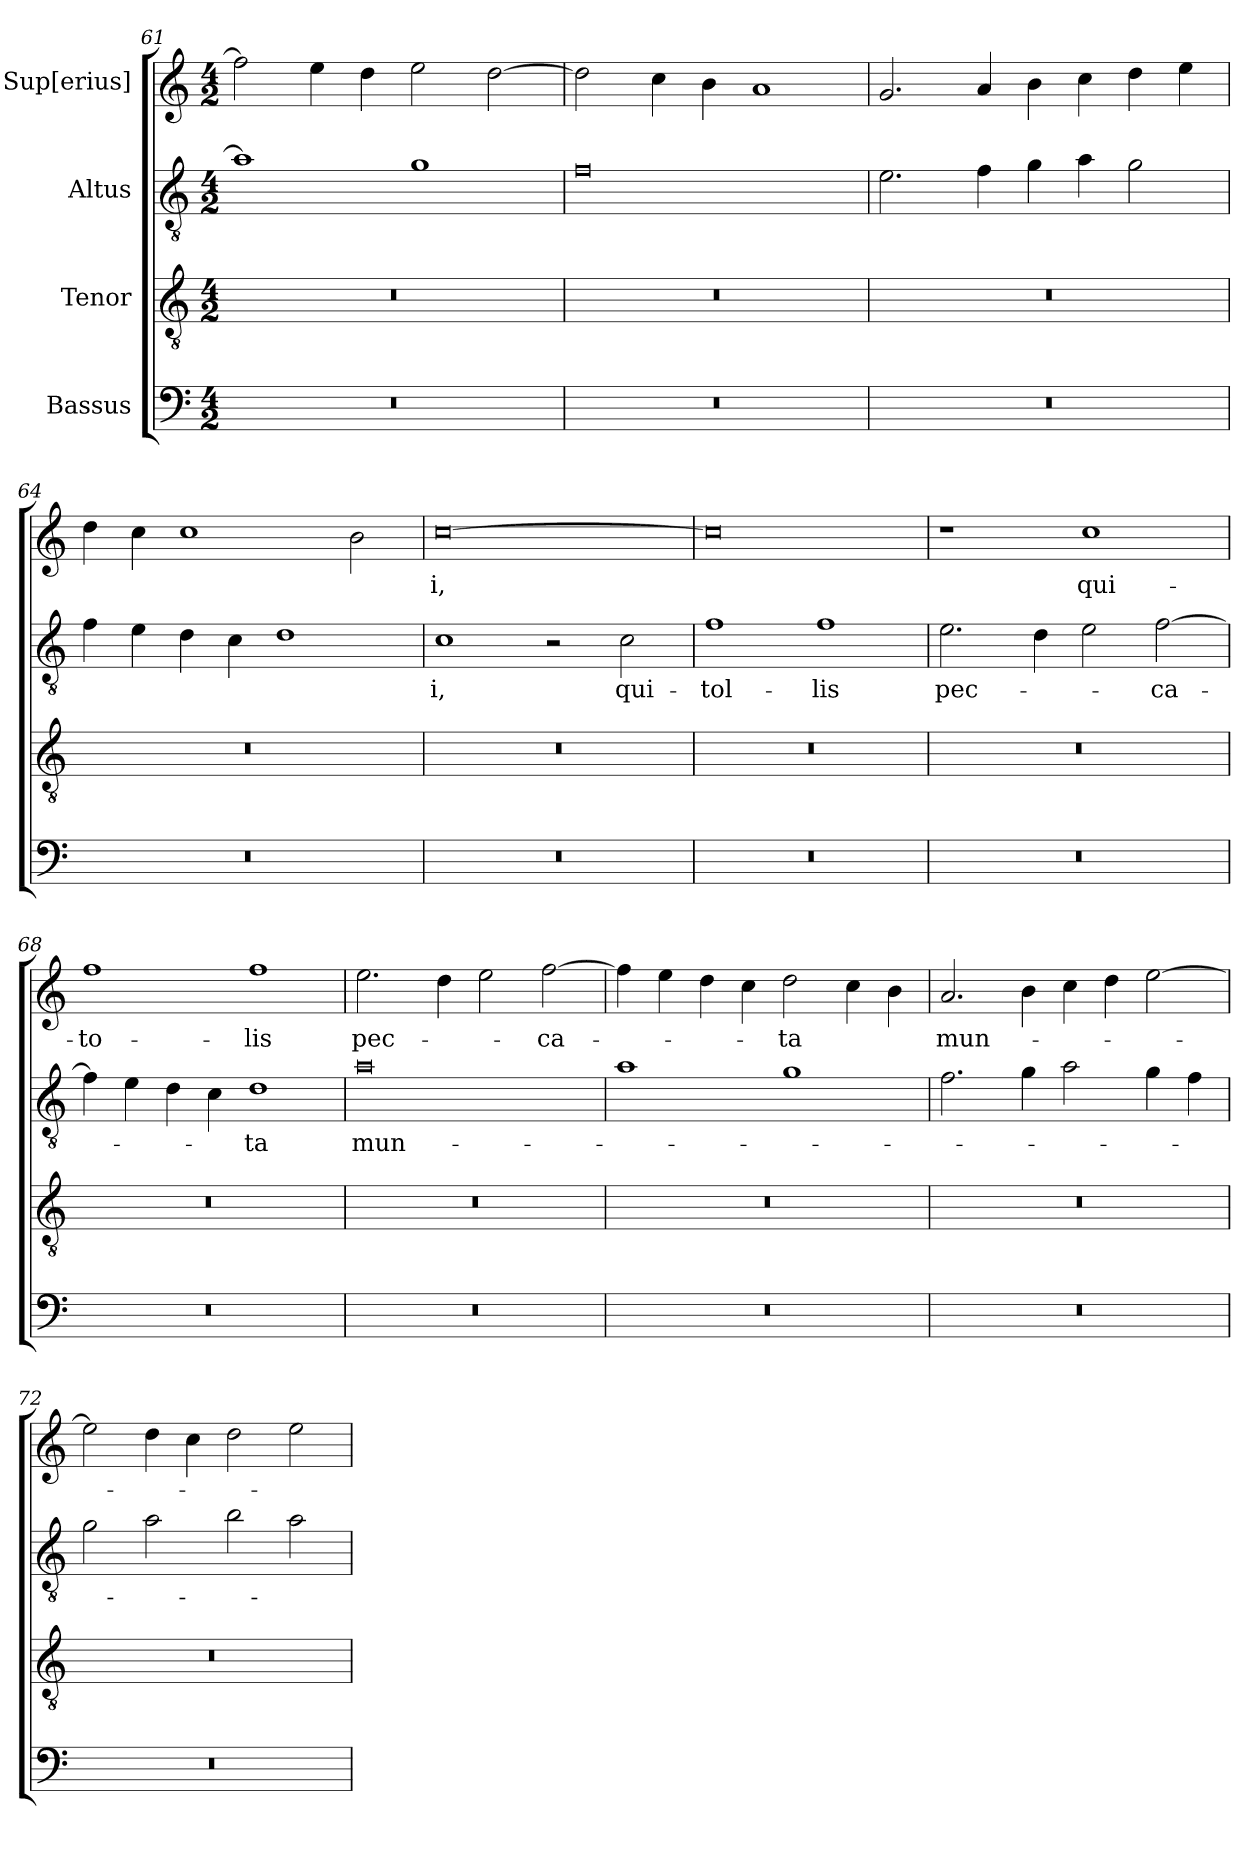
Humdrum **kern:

**kern	**kern	**kern	**text	**kern	**text
*part4	*part3	*part2	*part2	*part1	*part1
*staff4	*staff3	*staff2	*staff2	*staff1	*staff1
*I"Bassus	*I"Tenor	*I"Altus	*	*I"Sup[erius]	*
*clefF4	*clefGv2	*clefGv2	*	*clefG2	*
*k[]	*k[]	*k[]	*	*k[]	*
*M4/2	*M4/2	*M4/2	*	*M4/2	*
=61	=61	=61	=61	=61	=61
0r	0r	1a\]	.	2ff\]	.
.	.	.	.	4ee\	.
.	.	.	.	4dd\	.
.	.	1g\	.	2ee\	.
.	.	.	.	[2dd\	.
=62	=62	=62	=62	=62	=62
0r	0r	0f\	.	2dd\]	.
.	.	.	.	4cc\	.
.	.	.	.	4b\	.
.	.	.	.	1a/	.
=63	=63	=63	=63	=63	=63
0r	0r	2.e\	.	2.g/	.
.	.	4f\	.	4a/	.
.	.	4g\	.	4b\	.
.	.	4a\	.	4cc\	.
.	.	2g\	.	4dd\	.
.	.	.	.	4ee\	.
=64	=64	=64	=64	=64	=64
0r	0r	4f\	.	4dd\	.
.	.	4e\	.	4cc\	.
.	.	4d\	.	1cc\	.
.	.	4c\	.	.	.
.	.	1d\	.	.	.
.	.	.	.	2b\	.
=65	=65	=65	=65	=65	=65
0r	0r	1c\	-i,	[0cc\	-i,
.	.	2r	.	.	.
.	.	2c\	qui-	.	.
=66	=66	=66	=66	=66	=66
0r	0r	1f\	tol-	0cc\]	.
.	.	1f\	-lis	.	.
=67	=67	=67	=67	=67	=67
0r	0r	2.e\	pec-	1r	.
.	.	4d\	.	.	.
.	.	2e\	.	1cc\	qui-
.	.	[2f\	-ca-	.	.
=68	=68	=68	=68	=68	=68
0r	0r	4f\]	.	1ff\	to-
.	.	4e\	.	.	.
.	.	4d\	.	.	.
.	.	4c\	.	.	.
.	.	1d\	-ta	1ff\	-lis
=69	=69	=69	=69	=69	=69
0r	0r	0a\	mun-	2.ee\	pec-
.	.	.	.	4dd\	.
.	.	.	.	2ee\	.
.	.	.	.	[2ff\	-ca-
=70	=70	=70	=70	=70	=70
0r	0r	1a\	.	4ff\]	.
.	.	.	.	4ee\	.
.	.	.	.	4dd\	.
.	.	.	.	4cc\	.
.	.	1g\	.	2dd\	-ta
.	.	.	.	4cc\	.
.	.	.	.	4b\	.
=71	=71	=71	=71	=71	=71
0r	0r	2.f\	.	2.a/	mun-
.	.	4g\	.	4b\	.
.	.	2a\	.	4cc\	.
.	.	.	.	4dd\	.
.	.	4g\	.	[2ee\	.
.	.	4f\	.	.	.
=72	=72	=72	=72	=72	=72
0r	0r	2g\	.	2ee\]	.
.	.	2a\	.	4dd\	.
.	.	.	.	4cc\	.
.	.	2b\	.	2dd\	.
.	.	2a\	.	2ee\	.
=	=	=	=	=	=
*-	*-	*-	*-	*-	*-
